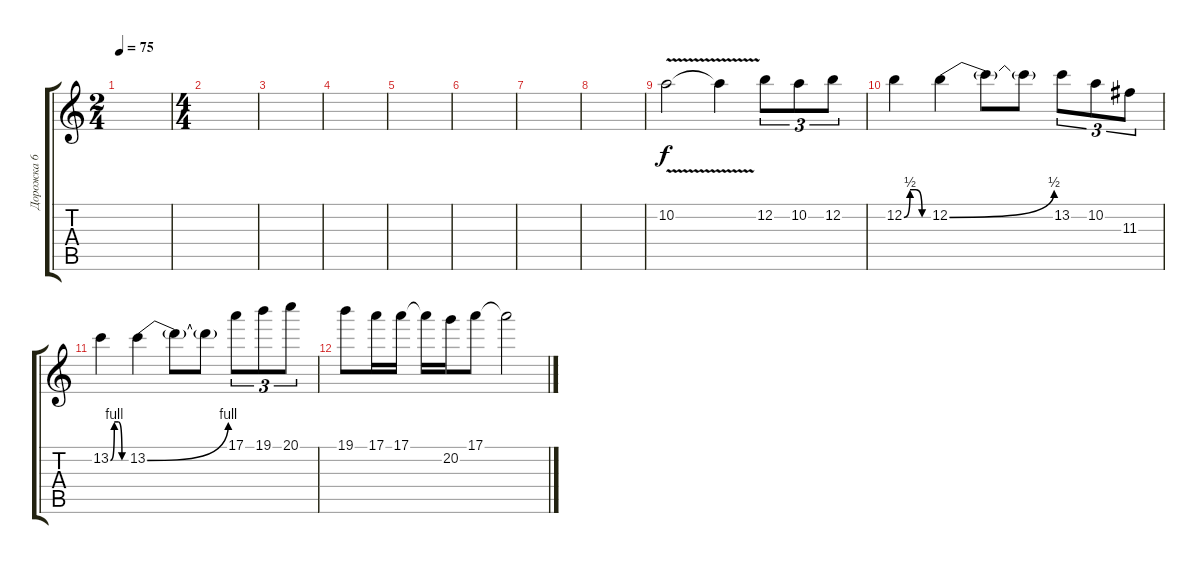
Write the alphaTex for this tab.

\track ("Дорожка 6" "Дорожка 6") {instrument distortionguitar}
\staff {score tabs}
\tuning (E4 B3 G3 D3 A2 E2) {hide}
\ts (2 4)
\tempo 75
\clef g2
\ks c
|
\ts (4 4)
|
|
|
|
|
|
|
10.2{v}.2 10.2{t}.4 12.2.8{tu (3 2)} 10.2.8{tu (3 2)} 12.2.8{tu (3 2)} |
12.2{be (custom 0 0 15 2 30 2 45 0 60 0)}.4 12.2{be (bend 0 0 60 2)}.4 12.2{t}.8 12.2{t}.8 13.2.8{tu (3 2)} 10.2.8{tu (3 2)} 11.3.8{tu (3 2)} |
13.2{be (custom 0 0 15 4 30 4 45 0 60 0)}.4 13.2{be (bend 0 0 60 4)}.4 13.2{t}.8 13.2{t}.8 17.1.8{tu (3 2)} 19.1.8{tu (3 2)} 20.1.8{tu (3 2)} |
19.1.8 17.1.16 17.1.16 17.1{t}.16 20.2.16 17.1.8 17.1{t}.2
